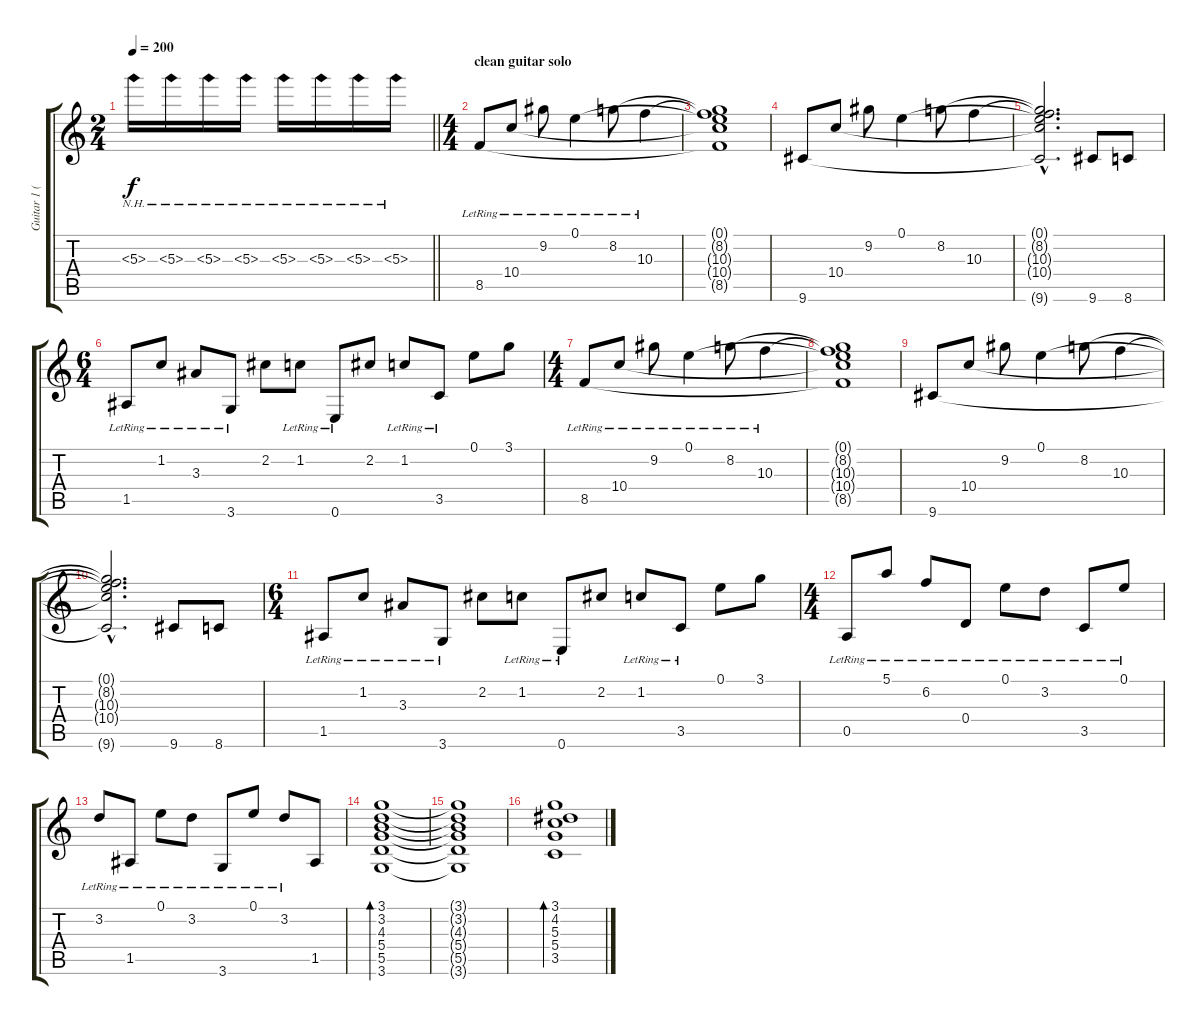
\track ("Guitar 1 (Rhythm)" "Guitar 1 (") {instrument distortionguitar}
\staff {score tabs}
\tuning (E4 B3 G3 D3 A2 E2) {hide}
\ts (2 4)
\tempo 200
\clef g2
\barLineRight lightlight
\ks c
5.3{nh}.16{dy f} 5.3{nh}.16 5.3{nh}.16 5.3{nh}.16 5.3{nh}.16 5.3{nh}.16 5.3{nh}.16 5.3{nh}.16 |
\ts (4 4)
\section ("" "clean guitar solo")
8.5{lr}.8{instrument electricguitarclean} 10.4{lr}.8 9.2{lr}.8 0.1{lr}.4 8.2{lr}.8 10.3{lr}.4 |
(0.1{t} 8.2{t} 10.3{t} 10.4{t} 8.5{t}).1 |
9.6.8 10.4.8 9.2.8 0.1.4 8.2.8 10.3.4 |
(0.1{hac t} 8.2{hac t} 10.3{hac t} 10.4{hac t} 9.6{hac t}).2{d} 9.6.8 8.6.8 |
\ts (6 4)
1.5{lr}.8 1.2{lr}.8 3.3{lr}.8 3.6{lr}.8 2.2.8 1.2{lr}.8 0.6{lr}.8 2.2.8 1.2{lr}.8 3.5{lr}.8 0.1.8 3.1.8 |
\ts (4 4)
8.5{lr}.8{instrument electricguitarclean} 10.4{lr}.8 9.2{lr}.8 0.1{lr}.4 8.2{lr}.8 10.3{lr}.4 |
(0.1{t} 8.2{t} 10.3{t} 10.4{t} 8.5{t}).1 |
9.6.8 10.4.8 9.2.8 0.1.4 8.2.8 10.3.4 |
(0.1{hac t} 8.2{hac t} 10.3{hac t} 10.4{hac t} 9.6{hac t}).2{d} 9.6.8 8.6.8 |
\ts (6 4)
1.5{lr}.8 1.2{lr}.8 3.3{lr}.8 3.6{lr}.8 2.2.8 1.2{lr}.8 0.6{lr}.8 2.2.8 1.2{lr}.8 3.5{lr}.8 0.1.8 3.1.8 |
\ts (4 4)
0.5{lr}.8 5.1{lr}.8 6.2{lr}.8 0.4{lr}.8 0.1{lr}.8 3.2{lr}.8 3.5{lr}.8 0.1{lr}.8 |
3.2{lr}.8 1.5{lr}.8 0.1{lr}.8 3.2{lr}.8 3.6{lr}.8 0.1{lr}.8 3.2{lr}.8 1.5.8 |
(3.1 3.2 4.3 5.4 5.5 3.6).1{bd 480} |
(3.1{t} 3.2{t} 4.3{t} 5.4{t} 5.5{t} 3.6{t}).1 |
(3.1 4.2 5.3 5.4 3.5).1{bd 480}
